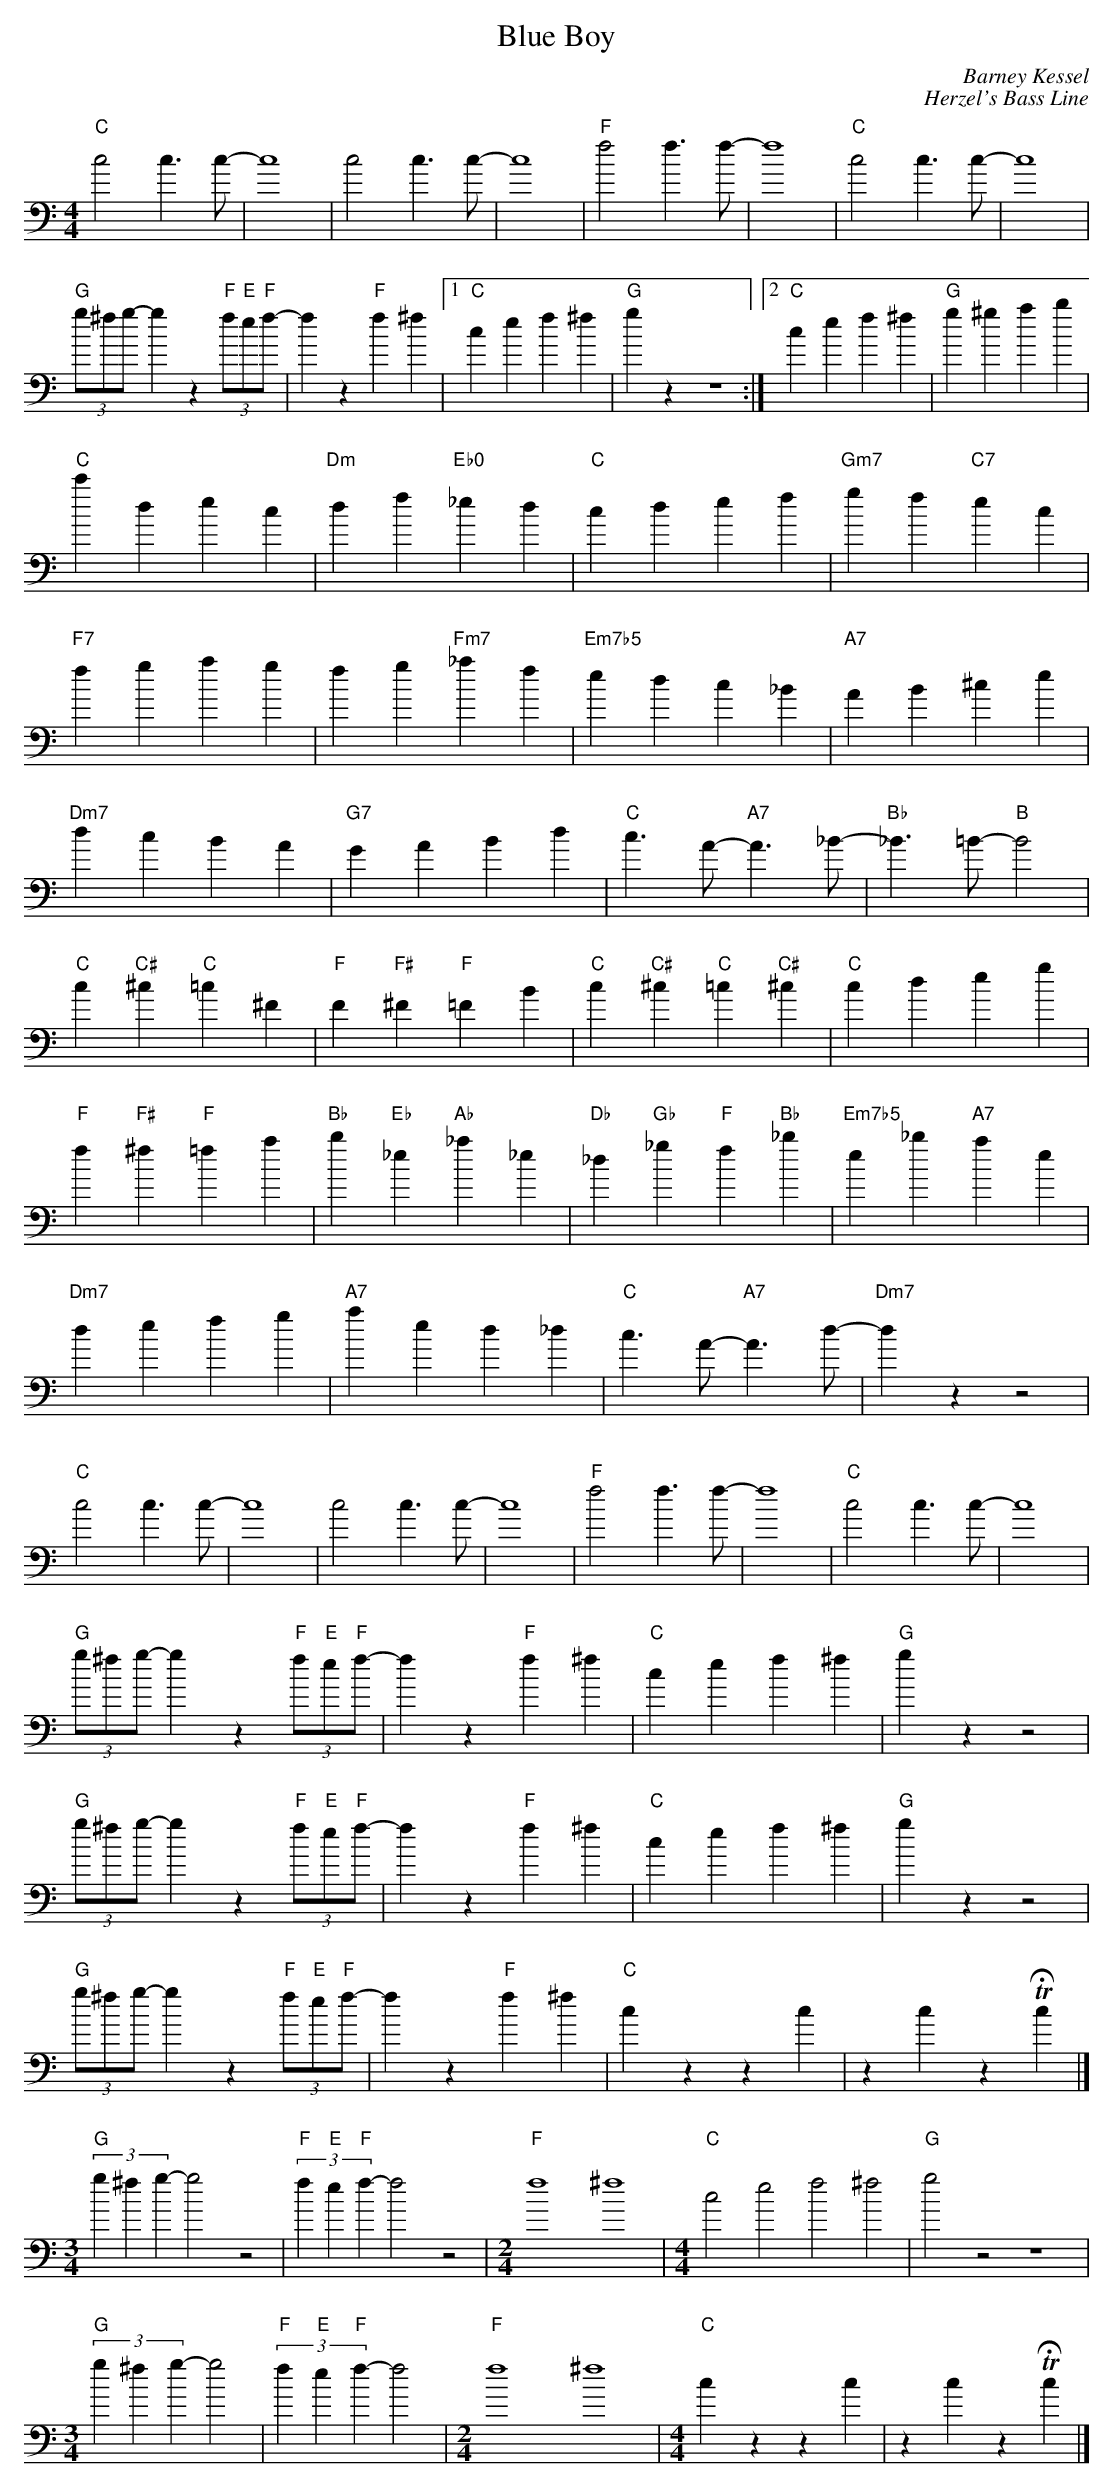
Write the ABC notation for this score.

X:1
T: Blue Boy
C: Barney Kessel
C: Herzel's Bass Line
M: 4/4
L: 1/4
K: C bass
 "C"c2 c>c- | c4 | c2 c>c-|c4 | \
 "F" f2 f>f-| f4 | "C" c2 c>c-| c4 |
  (3"G"g/^f/g/ -g z "F"(3f/"E"e/"F"f/| -f z "F"f\
      ^f|1  "C"cef^f|"G"gz z4\
   :|2"C"cef^f|"G"g^gab|
"C"c'dec|"Dm"df"Eb0"_ed|"C"cdef|"Gm7"gf"C7"ec|
"F7"fgag|fg"Fm7"_af|"Em7b5"edc_b,|"A7"a,b,^ce|
"Dm7"dcb,a,|"G7"g,a,b,d|"C"c>a,-"A7"a,>_b,-| "Bb"_b,>=b,-"B"b,2 |
"C"c"C#"^c"C"=c^f,|"F"f,"F#"^f,"F"=f,b,|"C"c"C#"^c"C"=c"C#"^c|"C"cdeg|
"F"f"F#"^f"F"=fa|"Bb"b"Eb"_e"Ab"_a_e|"Db"_d"Gb"_g"F"f"Bb"_b|"Em7b5"e_b"A7"ae|
"Dm7"defg|"A7"aed_d|"C"c>a,-"A7"a,>d-|"Dm7"dzz2|
 "C"c2 c>c- | c4 | c2 c>c-|c4 | \
 "F" f2 f>f-| f4 | "C" c2 c>c-| c4 |
  (3"G"g/^f/g/ -g z "F"(3f/"E"e/"F"f/| -f z "F"f^f| "C"cef^f|"G"gz z2 |
  (3"G"g/^f/g/ -g z "F"(3f/"E"e/"F"f/| -f z "F"f^f| "C"cef^f|"G"gz z2 |
  (3"G"g/^f/g/ -g z "F"(3f/"E"e/"F"f/| -f z "F"f^f| "C"c zz c|z c z  THc|]
L:1/4
  [M:3/4] (3"G"g^fg -g2 z2 |"F"(3f"E"e"F"f -f2 z2 |[M:2/4]"F"f4\
      ^f4| [M:4/4] "C"c2e2f2^f2|"G"g2z2 z4 |
L:1/4
  [M:3/4] (3"G"g^fg -g2 |"F"(3f"E"e"F"f -f2 |[M:2/4]"F"f4\
      ^f4| \
M:4/4
L:1/4
 "C"c zz c|z c z  THc|]
